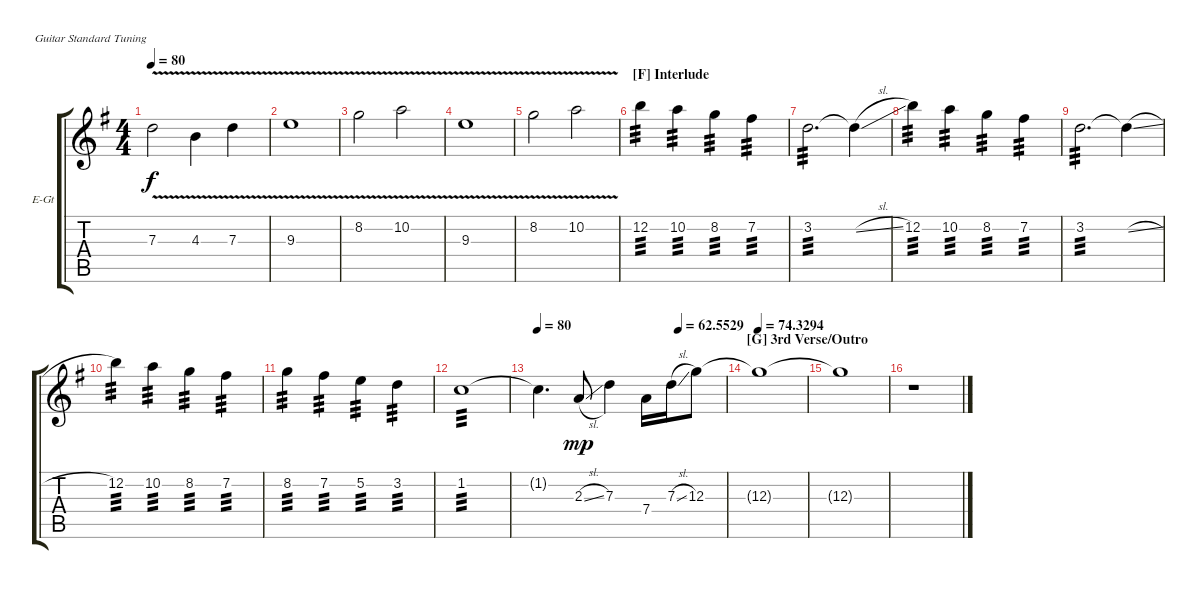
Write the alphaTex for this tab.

\defaultSystemsLayout 4
\bracketExtendMode groupsimilarinstruments
\firstSystemTrackNameOrientation horizontal
\otherSystemsTrackNameOrientation horizontal
\chordDiagramsInScore
\track ("Douglas Castle (Lead Gtr)" "E-Gt") {instrument electricguitarclean}
\staff {score tabs}
\tuning (E4 B3 G3 D3 A2 E2)
\ts (4 4)
\tempo 80
\clef g2
\ks g
7.3{v}.2{dy f} 4.3{v}.4 7.3{v}.4 |
9.3{v}.1 |
8.2{v}.2 10.2{v}.2 |
9.3{v}.1 |
8.2{v}.2 10.2{v}.2 |
\section ("F" "Interlude")
12.2.4{tp 3} 10.2.4{tp 3} 8.2.4{tp 3} 7.2.4{tp 3} |
3.2.2{d tp 3} 3.2{sl t}.4 |
12.2.4{tp 3} 10.2.4{tp 3} 8.2.4{tp 3} 7.2.4{tp 3} |
3.2.2{d tp 3} 3.2{sl t}.4 |
12.2.4{tp 3} 10.2.4{tp 3} 8.2.4{tp 3} 7.2.4{tp 3} |
8.2.4{tp 3} 7.2.4{tp 3} 5.2.4{tp 3} 3.2.4{tp 3} |
1.2.1{tp 3} |
\tempo 80
\tempo (62.5529 0.75)
1.2{t}.4{d} 2.3{sl}.8{dy mp} 7.3.4 7.4.16 7.3{sl}.16 12.3.8 |
\section ("G" "3rd Verse/Outro")
\tempo
74.3294 12.3{t}.1 |
12.3{t}.1 |
r.1
